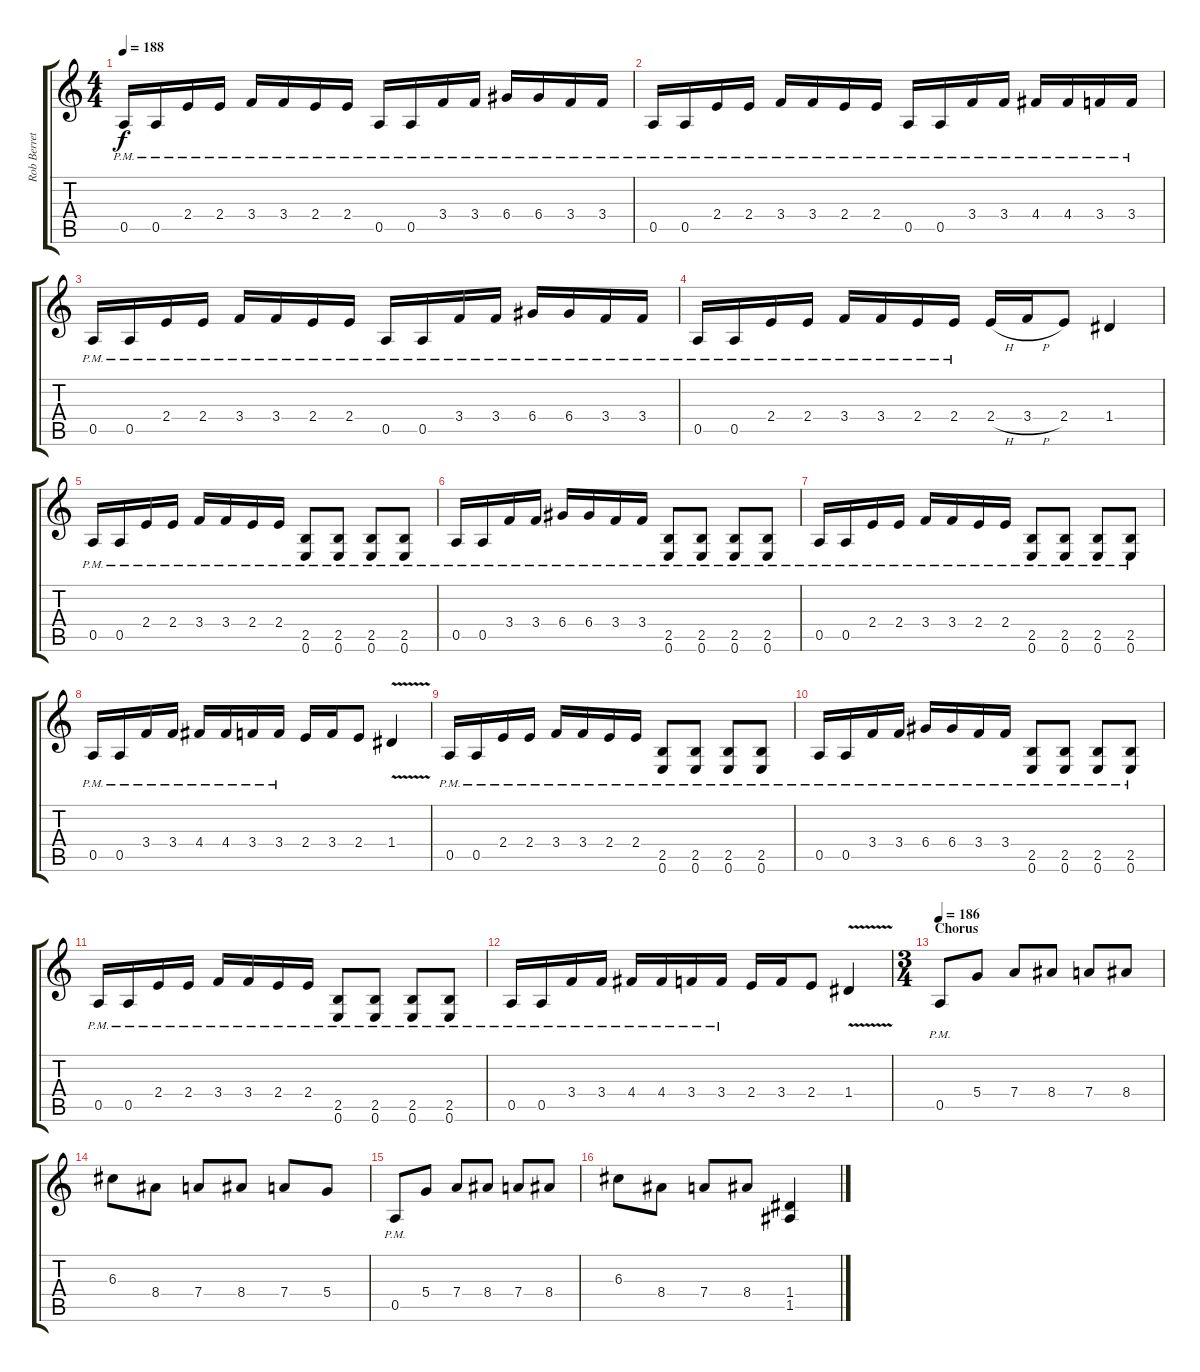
\track ("Rob Berrett" "Rob Berret") {instrument distortionguitar}
\staff {score tabs}
\tuning (E4 B3 G3 D3 A2 E2) {hide}
\ts (4 4)
\tempo 188
\clef g2
\ks c
0.5{pm}.16{dy f} 0.5{pm}.16 2.4{pm}.16 2.4{pm}.16 3.4{pm}.16 3.4{pm}.16 2.4{pm}.16 2.4{pm}.16 0.5{pm}.16 0.5{pm}.16 3.4{pm}.16 3.4{pm}.16 6.4{pm}.16 6.4{pm}.16 3.4{pm}.16 3.4{pm}.16 |
0.5{pm}.16 0.5{pm}.16 2.4{pm}.16 2.4{pm}.16 3.4{pm}.16 3.4{pm}.16 2.4{pm}.16 2.4{pm}.16 0.5{pm}.16 0.5{pm}.16 3.4{pm}.16 3.4{pm}.16 4.4{pm}.16 4.4{pm}.16 3.4{pm}.16 3.4{pm}.16 |
0.5{pm}.16 0.5{pm}.16 2.4{pm}.16 2.4{pm}.16 3.4{pm}.16 3.4{pm}.16 2.4{pm}.16 2.4{pm}.16 0.5{pm}.16 0.5{pm}.16 3.4{pm}.16 3.4{pm}.16 6.4{pm}.16 6.4{pm}.16 3.4{pm}.16 3.4{pm}.16 |
0.5{pm}.16 0.5{pm}.16 2.4{pm}.16 2.4{pm}.16 3.4{pm}.16 3.4{pm}.16 2.4{pm}.16 2.4{pm}.16 2.4{h}.16 3.4{h}.16 2.4.8 1.4.4 |
0.5{pm}.16 0.5{pm}.16 2.4{pm}.16 2.4{pm}.16 3.4{pm}.16 3.4{pm}.16 2.4{pm}.16 2.4{pm}.16 (2.5{pm} 0.6{pm}).8 (2.5{pm} 0.6{pm}).8 (2.5{pm} 0.6{pm}).8 (2.5{pm} 0.6{pm}).8 |
0.5{pm}.16 0.5{pm}.16 3.4{pm}.16 3.4{pm}.16 6.4{pm}.16 6.4{pm}.16 3.4{pm}.16 3.4{pm}.16 (2.5{pm} 0.6{pm}).8 (2.5{pm} 0.6{pm}).8 (2.5{pm} 0.6{pm}).8 (2.5{pm} 0.6{pm}).8 |
0.5{pm}.16 0.5{pm}.16 2.4{pm}.16 2.4{pm}.16 3.4{pm}.16 3.4{pm}.16 2.4{pm}.16 2.4{pm}.16 (2.5{pm} 0.6{pm}).8 (2.5{pm} 0.6{pm}).8 (2.5{pm} 0.6{pm}).8 (2.5{pm} 0.6{pm}).8 |
0.5{pm}.16 0.5{pm}.16 3.4{pm}.16 3.4{pm}.16 4.4{pm}.16 4.4{pm}.16 3.4{pm}.16 3.4{pm}.16 2.4.16 3.4.16 2.4.8 1.4{v}.4 |
0.5{pm}.16 0.5{pm}.16 2.4{pm}.16 2.4{pm}.16 3.4{pm}.16 3.4{pm}.16 2.4{pm}.16 2.4{pm}.16 (2.5{pm} 0.6{pm}).8 (2.5{pm} 0.6{pm}).8 (2.5{pm} 0.6{pm}).8 (2.5{pm} 0.6{pm}).8 |
0.5{pm}.16 0.5{pm}.16 3.4{pm}.16 3.4{pm}.16 6.4{pm}.16 6.4{pm}.16 3.4{pm}.16 3.4{pm}.16 (2.5{pm} 0.6{pm}).8 (2.5{pm} 0.6{pm}).8 (2.5{pm} 0.6{pm}).8 (2.5{pm} 0.6{pm}).8 |
0.5{pm}.16 0.5{pm}.16 2.4{pm}.16 2.4{pm}.16 3.4{pm}.16 3.4{pm}.16 2.4{pm}.16 2.4{pm}.16 (2.5{pm} 0.6{pm}).8 (2.5{pm} 0.6{pm}).8 (2.5{pm} 0.6{pm}).8 (2.5{pm} 0.6{pm}).8 |
0.5{pm}.16 0.5{pm}.16 3.4{pm}.16 3.4{pm}.16 4.4{pm}.16 4.4{pm}.16 3.4{pm}.16 3.4{pm}.16 2.4.16 3.4.16 2.4.8 1.4{v}.4 |
\ts (3 4)
\section ("" "Chorus")
\tempo 186
0.5{pm}.8 5.4.8 7.4.8 8.4.8 7.4.8 8.4.8 |
6.3.8 8.4.8 7.4.8 8.4.8 7.4.8 5.4.8 |
0.5{pm}.8 5.4.8 7.4.8 8.4.8 7.4.8 8.4.8 |
6.3.8 8.4.8 7.4.8 8.4.8 (1.4 1.5).4
